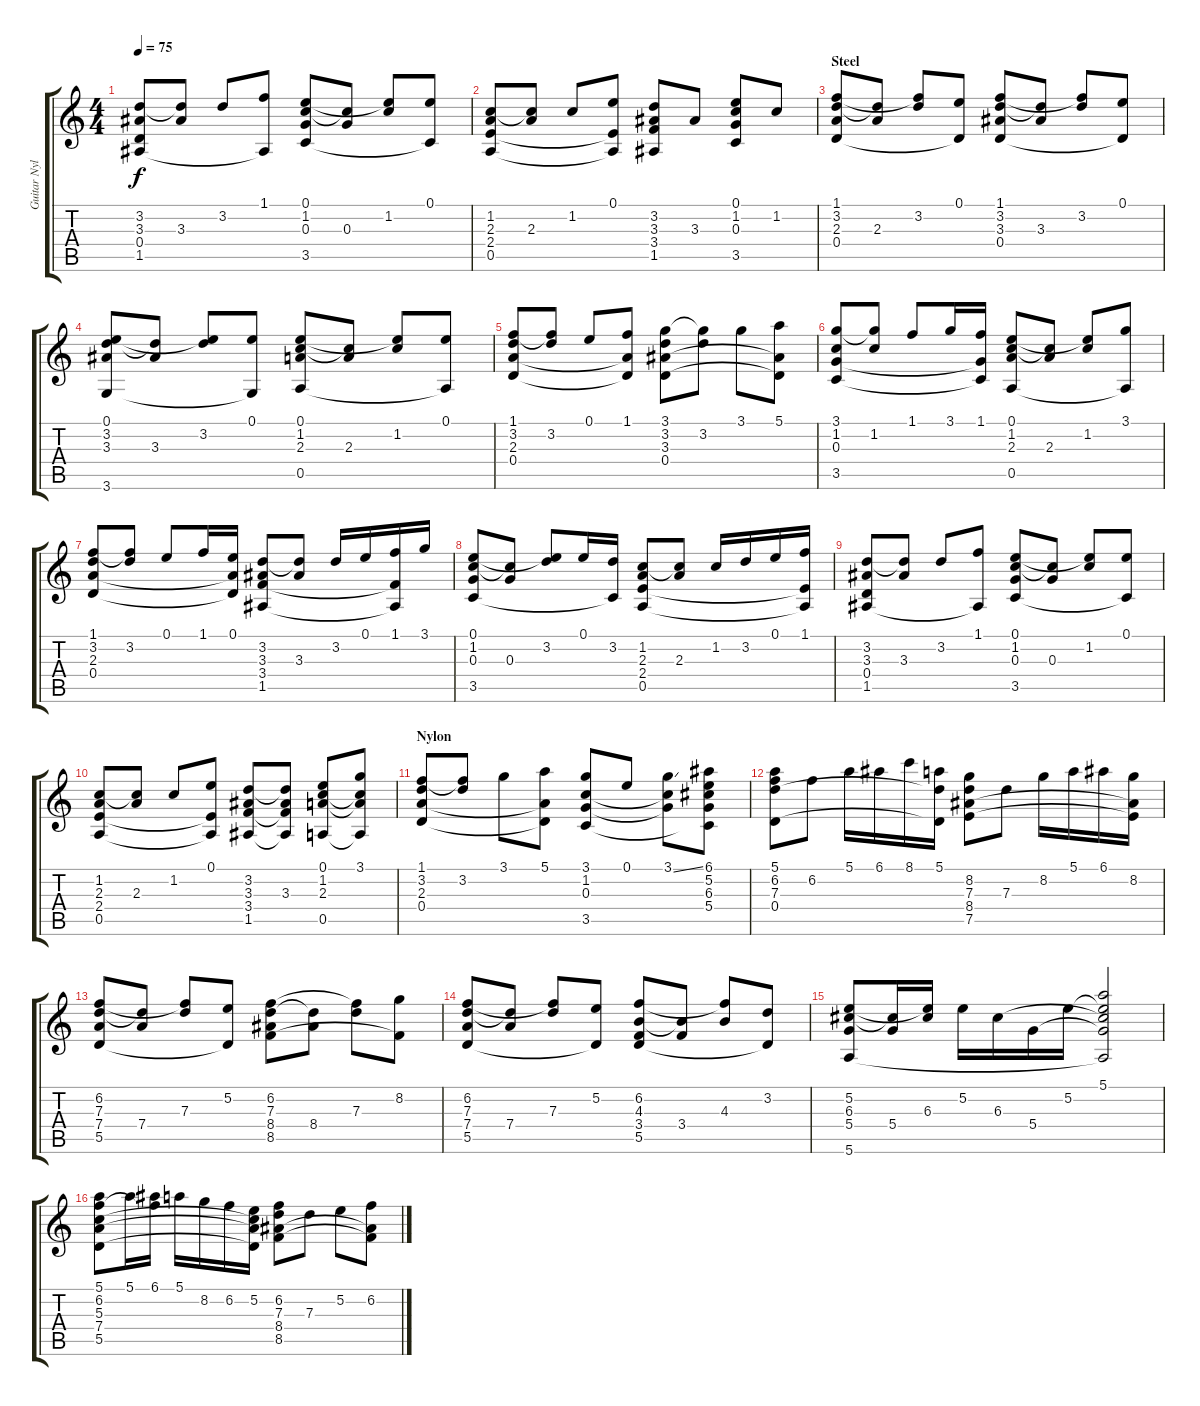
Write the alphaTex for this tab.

\track ("Guitar Nylon" "Guitar Nyl") {instrument acousticguitarnylon}
\staff {score tabs}
\tuning (E4 B3 G3 D3 A2 E2) {hide}
\ts (4 4)
\tempo 75
\clef g2
\ks c
(3.2 3.3 0.4 1.5).8{dy f} (3.2{t} 3.3).8 3.2.8 (1.1 1.5{t}).8 (0.1 1.2 0.3 3.5).8 (1.2{t} 0.3).8 (0.1{t} 1.2).8 (0.1 3.5{t}).8 |
(1.2 2.3 2.4 0.5).8 (1.2{t} 2.3).8 1.2.8 (0.1 2.4{t} 0.5{t}).8 (3.2 3.3 3.4 1.5).8 3.3.8 (0.1 1.2 0.3 3.5).8 1.2.8 |
\section ("" "Steel")
(1.1 3.2 2.3 0.4).8 (3.2{t} 2.3).8 (1.1{t} 3.2).8 (0.1 0.4{t}).8 (1.1 3.2 3.3 0.4).8 (3.2{t} 3.3).8 (1.1{t} 3.2).8 (0.1 0.4{t}).8 |
(0.1 3.2 3.3 3.6).8 (3.2{t} 3.3).8 (0.1{t} 3.2).8 (0.1 3.6{t}).8 (0.1 1.2 2.3 0.5).8 (1.2{t} 2.3).8 (0.1{t} 1.2).8 (0.1 0.5{t}).8 |
(1.1 3.2 2.3 0.4).8 (1.1{t} 3.2).8 0.1.8 (1.1 2.3{t} 0.4{t}).8 (3.1 3.2 3.3 0.4).8 (3.1{t} 3.2).8 3.1.8 (5.1 3.3{t} 0.4{t}).8 |
(3.1 1.2 0.3 3.5).8 (3.1{t} 1.2).8 1.1.8 3.1.16 (1.1 0.3{t} 3.5{t}).16 (0.1 1.2 2.3 0.5).8 (1.2{t} 2.3).8 (0.1{t} 1.2).8 (3.1 0.5{t}).8 |
(1.1 3.2 2.3 0.4).8 (1.1{t} 3.2).8 0.1.8 1.1.16 (0.1 2.3{t} 0.4{t}).16 (3.2 3.3 3.4 1.5).8 (3.2{t} 3.3).8 3.2.16 0.1.16 (1.1 3.4{t} 1.5{t}).16 3.1.16 |
(0.1 1.2 0.3 3.5).8 (1.2{t} 0.3).8 (0.1{t} 3.2).8 0.1.16 (3.2 3.5{t}).16 (1.2 2.3 2.4 0.5).8 (1.2{t} 2.3).8 1.2.16 3.2.16 0.1.16 (1.1 2.4{t} 0.5{t}).16 |
(3.2 3.3 0.4 1.5).8 (3.2{t} 3.3).8 3.2.8 (1.1 1.5{t}).8 (0.1 1.2 0.3 3.5).8 (1.2{t} 0.3).8 (0.1{t} 1.2).8 (0.1 3.5{t}).8 |
(1.2 2.3 2.4 0.5).8 (1.2{t} 2.3).8 1.2.8 (0.1 2.4{t} 0.5{t}).8 (3.2 3.3 3.4 1.5).8 (3.2{t} 3.3 3.4{t} 1.5{t}).8 (0.1 1.2 2.3 0.5).8 (3.1 1.2{t} 2.3{t} 0.5{t}).8 |
\section ("" "Nylon")
(1.1 3.2 2.3 0.4).8 (1.1{t} 3.2).8 3.1.8 (5.1 2.3{t} 0.4{t}).8 (3.1 1.2 0.3 3.5).8 0.1.8 (3.1{ss} 1.2{t} 0.3{t}).8 (6.1 5.2 6.3 5.4 3.5{t}).8 |
(5.1 6.2 7.3 0.4).8 6.2.8 5.1.16 6.1.16 8.1.16 (5.1 7.3{t} 0.4{t}).16 (8.2 7.3 8.4 7.5).8 7.3.8 8.2.16 5.1.16 6.1.16 (8.2 8.4{t} 7.5{t}).16 |
(6.2 7.3 7.4 5.5).8 (7.3{t} 7.4).8 (6.2{t} 7.3).8 (5.2 5.5{t}).8 (6.2 7.3 8.4 8.5).8 (7.3{t} 8.4).8 (6.2{t} 7.3).8 (8.2 8.5{t}).8 |
(6.2 7.3 7.4 5.5).8 (7.3{t} 7.4).8 (6.2{t} 7.3).8 (5.2 5.5{t}).8 (6.2 4.3 3.4 5.5).8 (4.3{t} 3.4).8 (6.2{t} 4.3).8 (3.2 5.5{t}).8 |
(5.2 6.3 5.4 5.6).8 (6.3{t} 5.4).16 (5.2{t} 6.3).16 5.2.16 6.3.16 5.4.16 5.2.16 (5.1 5.2{t} 6.3{t} 5.4{t} 5.6{t}).2 |
(5.1 6.2 5.3 7.4 5.5).8 5.1.16 (6.1 6.2{t}).16 5.1.16 8.2.16 6.2.16 (5.2 5.3{t} 7.4{t} 5.5{t}).16 (6.2 7.3 8.4 8.5).8 7.3.8 5.2.8 (6.2 8.4{t} 8.5{t}).8
